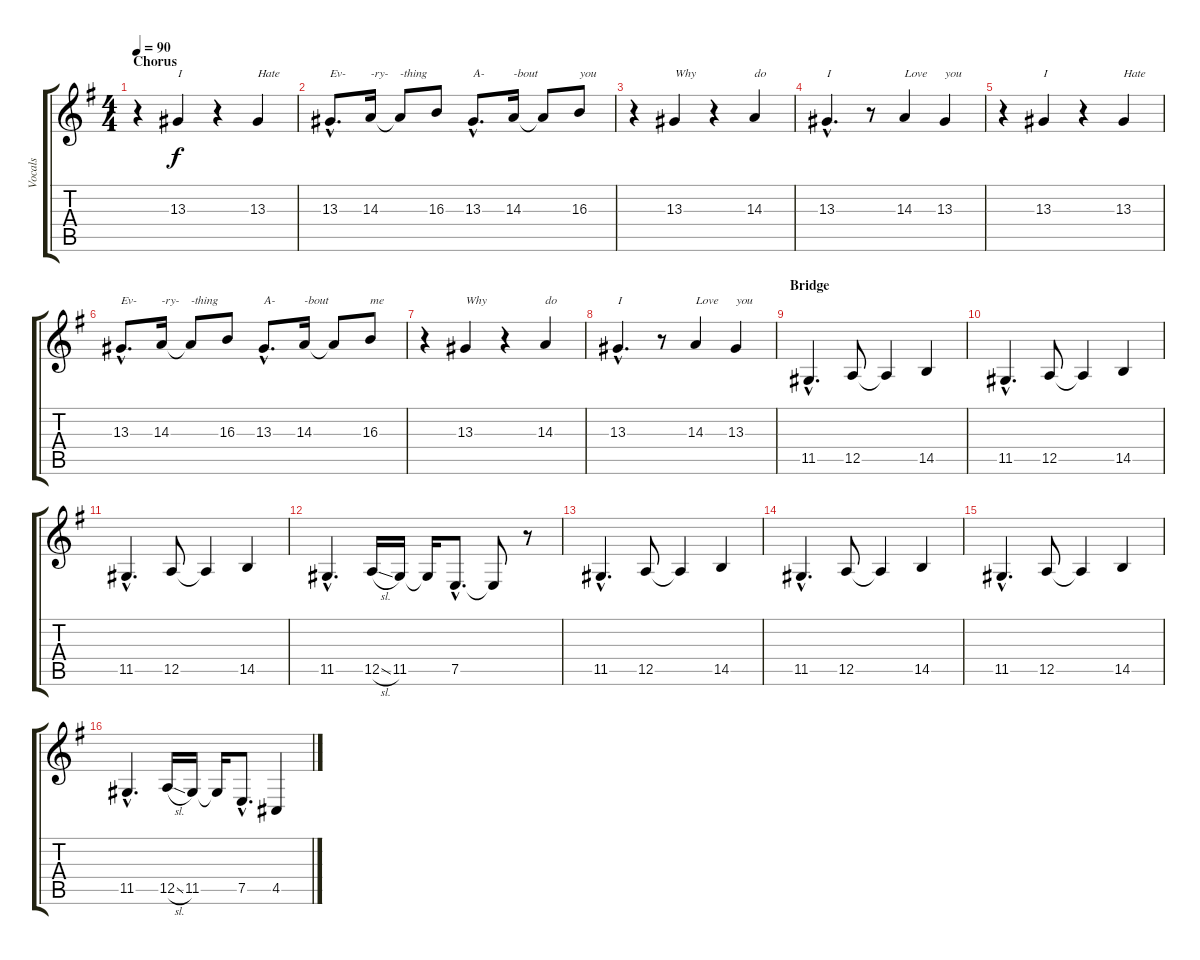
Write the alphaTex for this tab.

\track ("Vocals" "Vocals") {instrument lead8bassandlead}
\staff {score tabs}
\tuning (E4 B3 G3 D3 A2 E2) {hide}
\ts (4 4)
\section ("" "Chorus")
\tempo 90
\clef g2
\ks g
r.4{dy f volume 13 instrument lead2sawtooth} 13.3.4{txt "I"} r.4 13.3.4{txt "Hate"} |
13.3{hac}.8{d txt "Ev-"} 14.3.16{txt "-ry-"} 14.3{t}.8{txt "-thing"} 16.3.8 13.3{hac}.8{d txt "A-"} 14.3.16{txt "-bout"} 14.3{t}.8 16.3.8{txt "you"} |
r.4 13.3.4{txt "Why"} r.4 14.3.4{txt "do"} |
13.3{hac}.4{d txt "I"} r.8 14.3.4{txt "Love"} 13.3.4{txt "you"} |
r.4 13.3.4{txt "I"} r.4 13.3.4{txt "Hate"} |
13.3{hac}.8{d txt "Ev-"} 14.3.16{txt "-ry-"} 14.3{t}.8{txt "-thing"} 16.3.8 13.3{hac}.8{d txt "A-"} 14.3.16{txt "-bout"} 14.3{t}.8 16.3.8{txt "me"} |
r.4 13.3.4{txt "Why"} r.4 14.3.4{txt "do"} |
13.3{hac}.4{d txt "I"} r.8 14.3.4{txt "Love"} 13.3.4{txt "you"} |
\section ("" "Bridge")
11.5{hac}.4{d instrument lead8bassandlead} 12.5.8 12.5{t}.4 14.5.4 |
11.5{hac}.4{d} 12.5.8 12.5{t}.4 14.5.4 |
11.5{hac}.4{d} 12.5.8 12.5{t}.4 14.5.4 |
11.5{hac}.4{d} 12.5{sl}.16 11.5.16 11.5{t}.16 7.5{hac}.8{d} 7.5{t}.8 r.8 |
11.5{hac}.4{d} 12.5.8 12.5{t}.4 14.5.4 |
11.5{hac}.4{d} 12.5.8 12.5{t}.4 14.5.4 |
11.5{hac}.4{d} 12.5.8 12.5{t}.4 14.5.4 |
11.5{hac}.4{d} 12.5{sl}.16 11.5.16 11.5{t}.16 7.5{hac}.8{d} 4.5.4
